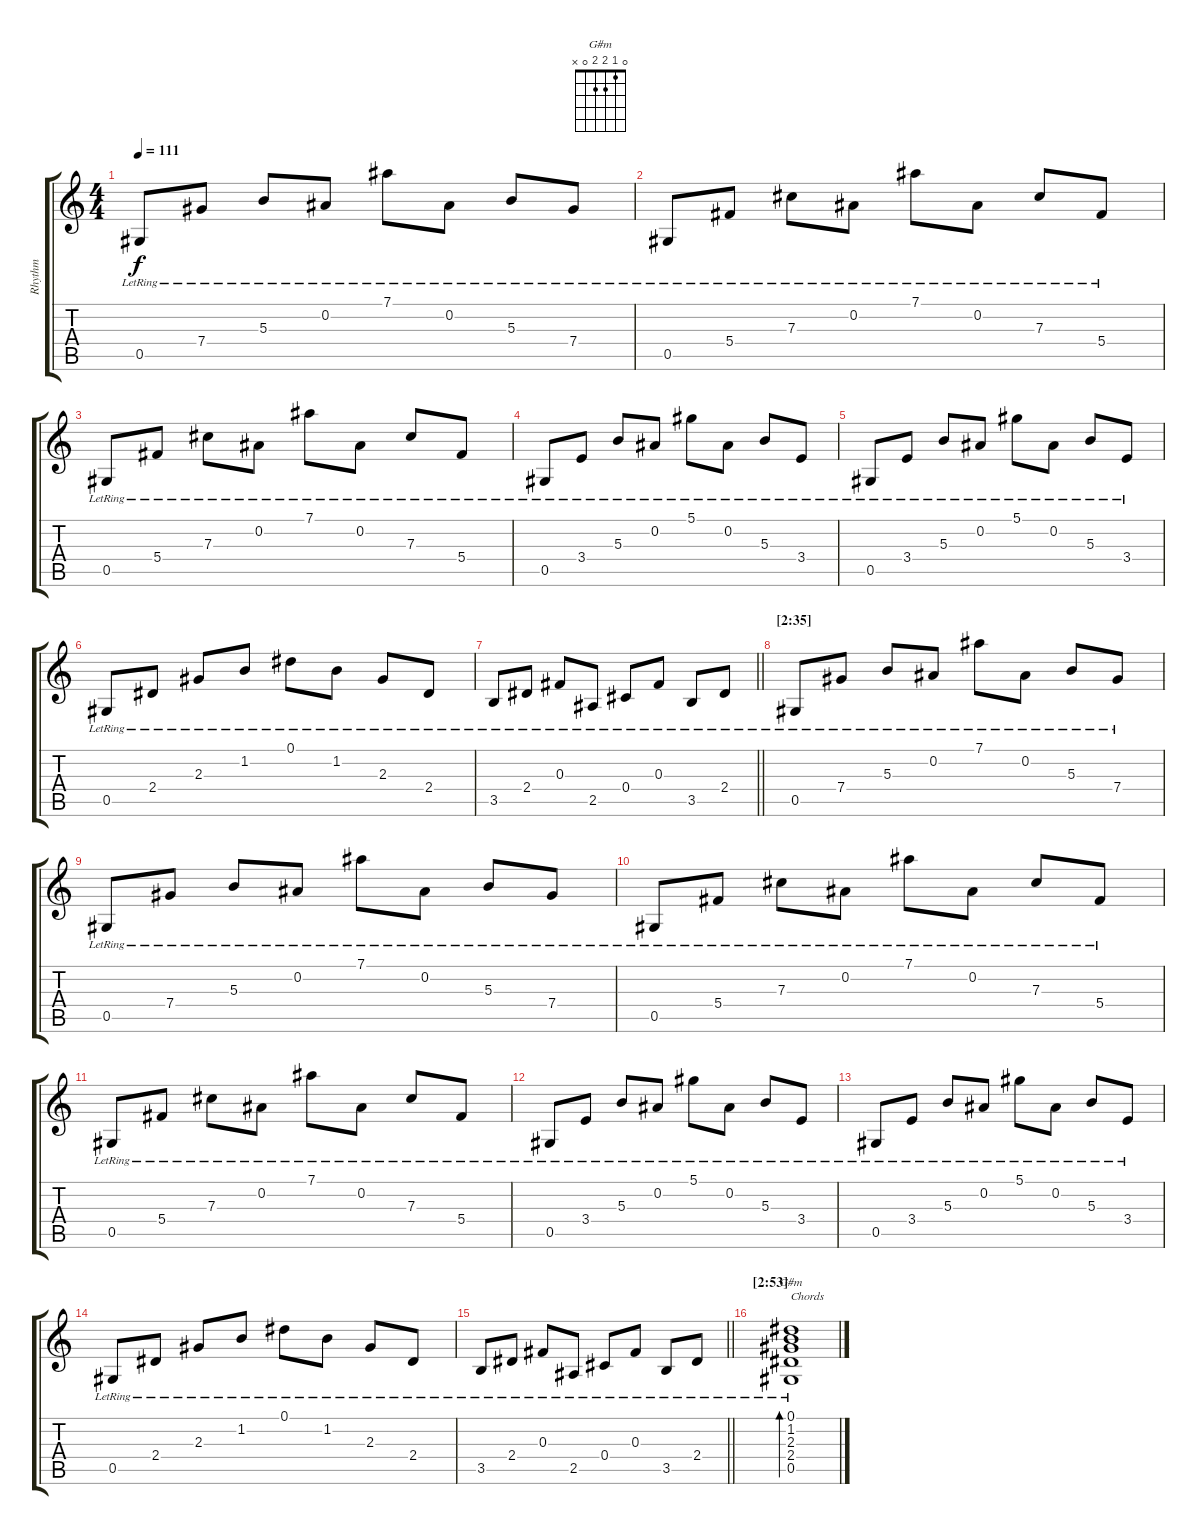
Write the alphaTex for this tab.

\track ("Rhythm" "Rhythm") {instrument electricguitarclean}
\staff {score tabs}
\tuning (Eb4 Bb3 Gb3 Db3 Ab2 Eb2) {hide}
\chord ("G#m" 0 1 2 2 0 x)
\ts (4 4)
\tempo 111
\clef g2
\ks c
0.5{lr}.8{dy f} 7.4{lr}.8 5.3{lr}.8 0.2{lr}.8 7.1{lr}.8 0.2{lr}.8 5.3{lr}.8 7.4{lr}.8 |
0.5{lr}.8 5.4{lr}.8 7.3{lr}.8 0.2{lr}.8 7.1{lr}.8 0.2{lr}.8 7.3{lr}.8 5.4{lr}.8 |
0.5{lr}.8 5.4{lr}.8 7.3{lr}.8 0.2{lr}.8 7.1{lr}.8 0.2{lr}.8 7.3{lr}.8 5.4{lr}.8 |
0.5{lr}.8 3.4{lr}.8 5.3{lr}.8 0.2{lr}.8 5.1{lr}.8 0.2{lr}.8 5.3{lr}.8 3.4{lr}.8 |
0.5{lr}.8 3.4{lr}.8 5.3{lr}.8 0.2{lr}.8 5.1{lr}.8 0.2{lr}.8 5.3{lr}.8 3.4{lr}.8 |
0.5{lr}.8 2.4{lr}.8 2.3{lr}.8 1.2{lr}.8 0.1{lr}.8 1.2{lr}.8 2.3{lr}.8 2.4{lr}.8 |
\barLineRight lightlight
3.5{lr}.8 2.4{lr}.8 0.3{lr}.8 2.5{lr}.8 0.4{lr}.8 0.3{lr}.8 3.5{lr}.8 2.4{lr}.8 |
\section ("" "[2:35]")
0.5{lr}.8 7.4{lr}.8 5.3{lr}.8 0.2{lr}.8 7.1{lr}.8 0.2{lr}.8 5.3{lr}.8 7.4{lr}.8 |
0.5{lr}.8 7.4{lr}.8 5.3{lr}.8 0.2{lr}.8 7.1{lr}.8 0.2{lr}.8 5.3{lr}.8 7.4{lr}.8 |
0.5{lr}.8 5.4{lr}.8 7.3{lr}.8 0.2{lr}.8 7.1{lr}.8 0.2{lr}.8 7.3{lr}.8 5.4{lr}.8 |
0.5{lr}.8 5.4{lr}.8 7.3{lr}.8 0.2{lr}.8 7.1{lr}.8 0.2{lr}.8 7.3{lr}.8 5.4{lr}.8 |
0.5{lr}.8 3.4{lr}.8 5.3{lr}.8 0.2{lr}.8 5.1{lr}.8 0.2{lr}.8 5.3{lr}.8 3.4{lr}.8 |
0.5{lr}.8 3.4{lr}.8 5.3{lr}.8 0.2{lr}.8 5.1{lr}.8 0.2{lr}.8 5.3{lr}.8 3.4{lr}.8 |
0.5{lr}.8 2.4{lr}.8 2.3{lr}.8 1.2{lr}.8 0.1{lr}.8 1.2{lr}.8 2.3{lr}.8 2.4{lr}.8 |
\barLineRight lightlight
3.5{lr}.8 2.4{lr}.8 0.3{lr}.8 2.5{lr}.8 0.4{lr}.8 0.3{lr}.8 3.5{lr}.8 2.4{lr}.8 |
\section ("" "[2:53]")
(0.1{lr} 1.2{lr} 2.3{lr} 2.4{lr} 0.5{lr}).1{bd 480 ch "G#m" txt "Chords"}
